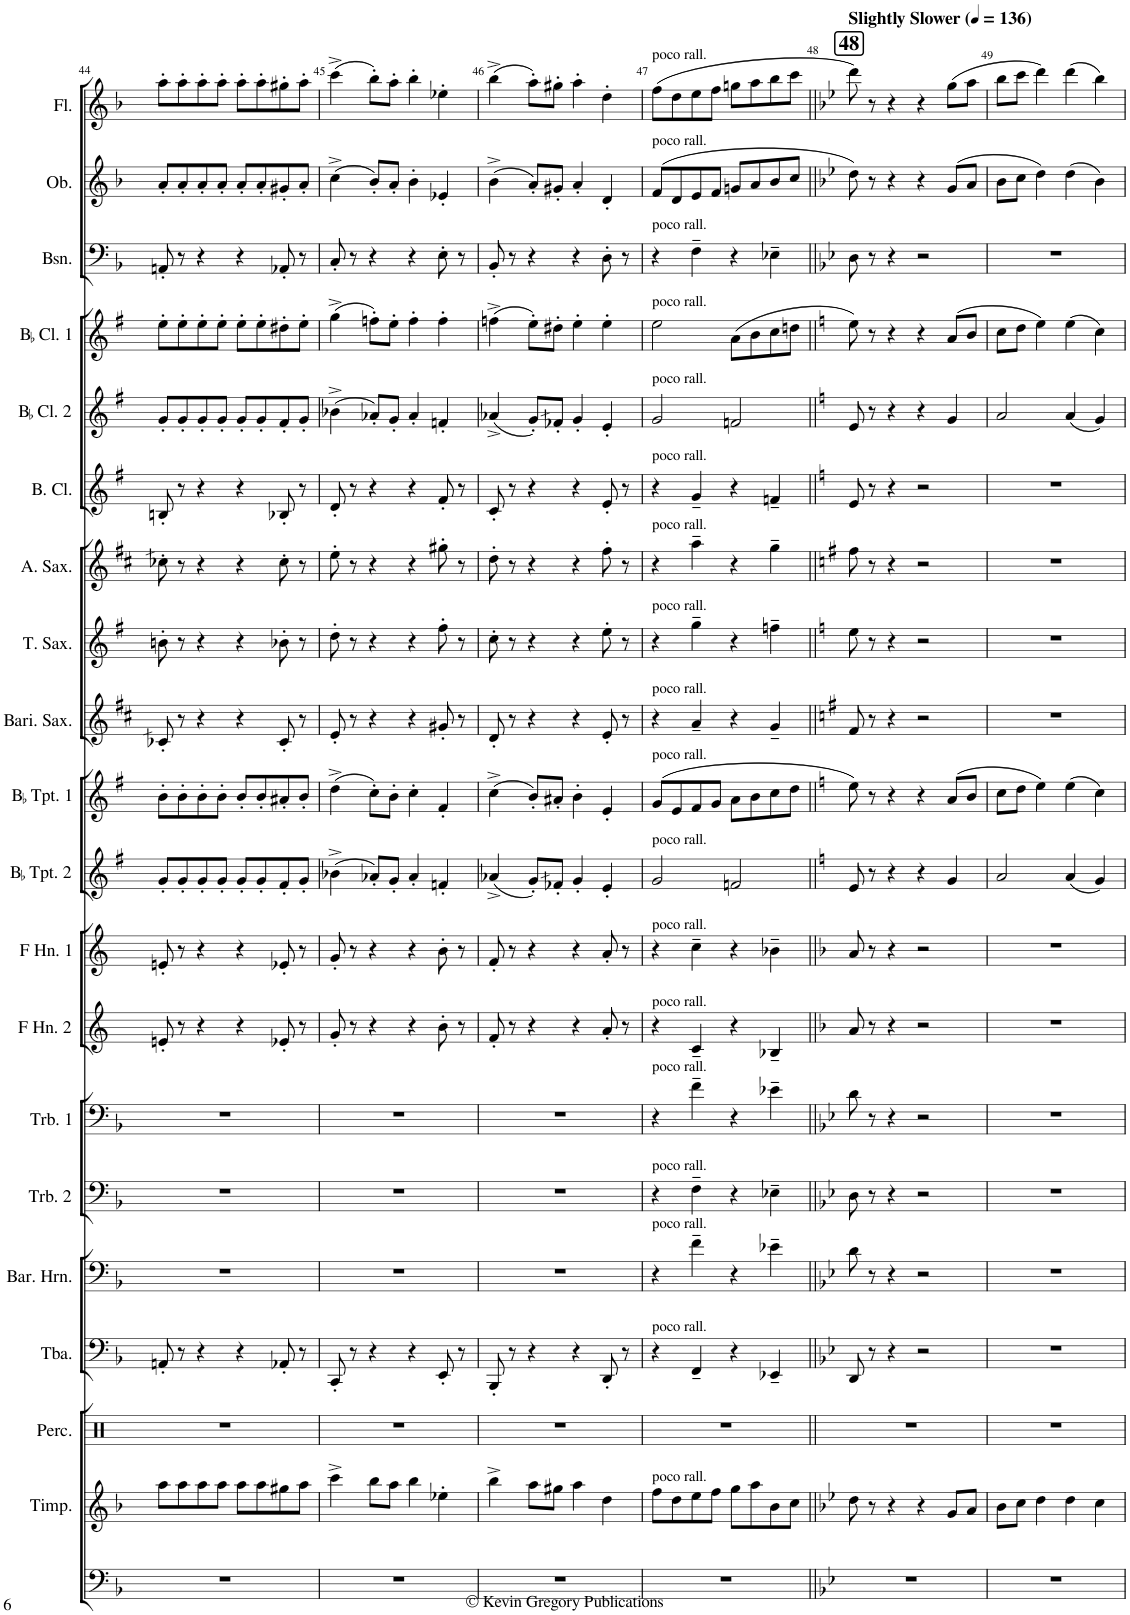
**kern	**kern	**kern	**kern	**kern	**kern	**kern	**kern	**kern	**kern	**kern	**kern	**kern	**kern	**kern	**kern	**kern	**kern	**kern	**kern
*part20	*part19	*part18	*part17	*part16	*part15	*part14	*part13	*part12	*part11	*part10	*part9	*part8	*part7	*part6	*part5	*part4	*part3	*part2	*part1
*staff20	*staff19	*staff18	*staff17	*staff16	*staff15	*staff14	*staff13	*staff12	*staff11	*staff10	*staff9	*staff8	*staff7	*staff6	*staff5	*staff4	*staff3	*staff2	*staff1
*I"Timpani	*I"Timpani	*I"Percussion	*I"Tuba	*I"Baritone	*I"Trombone 2	*I"Trombone 1	*I"F Horn 2	*I"F Horn 1	*I"BaccidentalFlat Trumpet 2	*I"BaccidentalFlat Trumpet 1	*I"Baritone Sax	*I"Tenor Sax	*I"Alto Sax	*I"Bass Clarinet	*I"BaccidentalFlat Clarinet 2	*I"BaccidentalFlat Clarinet 1	*I"Bassoon	*I"Oboe	*I"Flute
*I'Timp	*I'Timp.	*I'Perc.	*I'Tba.	*	*I'Trb. 2	*I'Trb. 1	*I'F Hn. 2	*I'F Hn. 1	*I'BaccidentalFlat Tpt. 2	*I'BaccidentalFlat Tpt. 1	*I'Bari. Sax.	*I'T. Sax.	*I'A. Sax.	*I'B. Cl.	*I'BaccidentalFlat Cl. 2	*I'BaccidentalFlat Cl. 1	*I'Bsn.	*I'Ob.	*I'Fl.
!!LO:PB:g=z
*clefF4	*clefG2	*clefX	*clefF4	*clefF4	*clefF4	*clefF4	*clefG2	*clefG2	*clefG2	*clefG2	*clefG2	*clefG2	*clefG2	*clefG2	*clefG2	*clefG2	*clefF4	*clefG2	*clefG2
*	*Trd-14c-24	*	*	*	*	*	*Trd4c7	*Trd4c7	*Trd1c2	*Trd1c2	*Trd12c21	*Trd8c14	*Trd5c9	*Trd8c14	*Trd1c2	*Trd1c2	*	*	*
*k[b-]	*k[b-]	*k[]	*k[b-]	*k[b-]	*k[b-]	*k[b-]	*k[]	*k[]	*k[f#]	*k[f#]	*k[f#c#]	*k[f#]	*k[f#c#]	*k[f#]	*k[f#]	*k[f#]	*k[b-]	*k[b-]	*k[b-]
*M4/4	*M4/4	*M4/4	*M4/4	*M4/4	*M4/4	*M4/4	*M4/4	*M4/4	*M4/4	*M4/4	*M4/4	*M4/4	*M4/4	*M4/4	*M4/4	*M4/4	*M4/4	*M4/4	*M4/4
=44	=44	=44	=44	=44	=44	=44	=44	=44	=44	=44	=44	=44	=44	=44	=44	=44	=44	=44	=44
1r	8aa\L	1r	8AAn'/	1r	1r	1r	8en'/	8en'/	8g'/L	8b'\L	8c#X'/	8bn'\	8cc#X'\	8Bn'/	8g'/L	8ee'\L	8AAn'/	8a'/L	8aa'\L
.	8aa\	.	8r	.	.	.	8r	8r	8g'/	8b'\	8r	8r	8r	8r	8g'/	8ee'\	8r	8a'/	8aa'\
.	8aa\	.	4r	.	.	.	4r	4r	8g'/	8b'\	4r	4r	4r	4r	8g'/	8ee'\	4r	8a'/	8aa'\
.	8aa\J	.	.	.	.	.	.	.	8g'/J	8b'\J	.	.	.	.	8g'/J	8ee'\J	.	8a'/J	8aa'\J
.	8aa\L	.	4r	.	.	.	4r	4r	8g'/L	8b'/L	4r	4r	4r	4r	8g'/L	8ee'\L	4r	8a'/L	8aa'\L
.	8aa\	.	.	.	.	.	.	.	8g'/	8b'/	.	.	.	.	8g'/	8ee'\	.	8a'/	8aa'\
.	8gg#X\	.	8AA-X'/	.	.	.	8e-X'/	8e-X'/	8f#'/	8a#X'/	8c'/	8b-X'\	8cc'\	8B-X'/	8f#'/	8dd#X'\	8AA-X'/	8g#X'/	8gg#X'\
.	8aa\J	.	8r	.	.	.	8r	8r	8g'/J	8b'/J	8r	8r	8r	8r	8g'/J	8ee'\J	8r	8a'/J	8aa'\J
=45	=45	=45	=45	=45	=45	=45	=45	=45	=45	=45	=45	=45	=45	=45	=45	=45	=45	=45	=45
1r	4ccc^\	1r	8CC'/	1r	1r	1r	8g'/	8g'/	(4b-X^\	(4dd^\	8e'/	8dd'\	8ee'\	8d'/	(4b-X^\	(4gg^\	8C'/	(4cc^\	(4ccc^\
.	.	.	8r	.	.	.	8r	8r	.	.	8r	8r	8r	8r	.	.	8r	.	.
.	8bb-\L	.	4r	.	.	.	4r	4r	8a-X'/L)	8cc'\L)	4r	4r	4r	4r	8a-X'/L)	8ffn'\L)	4r	8b-'/L)	8bb-'\L)
.	8aa\J	.	.	.	.	.	.	.	8g'/J	8b'\J	.	.	.	.	8g'/J	8ee'\J	.	8a'/J	8aa'\J
.	4bb-\	.	4r	.	.	.	4r	4r	4a-'/	4cc'\	4r	4r	4r	4r	4a-'/	4ff'\	4r	4b-'\	4bb-'\
.	4ee-X'\	.	8EE'/	.	.	.	8b'\	8b'\	4fn'/	4f#'/	8g#X'/	8ff#'\	8gg#X'\	8f#'/	4fn'/	4ff'\	8E'\	4e-X'/	4ee-X'\
.	.	.	8r	.	.	.	8r	8r	.	.	8r	8r	8r	8r	.	.	8r	.	.
=46	=46	=46	=46	=46	=46	=46	=46	=46	=46	=46	=46	=46	=46	=46	=46	=46	=46	=46	=46
1r	4bb-^\	1r	8BBB-'/	1r	1r	1r	8f'/	8f'/	(4a-X^/	(4cc^\	8d'/	8cc'\	8dd'\	8c'/	(4a-X^/	(4ffn^\	8BB-'/	(4b-^\	(4bb-^\
.	.	.	8r	.	.	.	8r	8r	.	.	8r	8r	8r	8r	.	.	8r	.	.
.	8aa\L	.	4r	.	.	.	4r	4r	8g'/L)	8b'/L)	4r	4r	4r	4r	8g'/L)	8ee'\L)	4r	8a'/L)	8aa'\L)
.	8gg#X\J	.	.	.	.	.	.	.	8f#X'/J	8a#X'/J	.	.	.	.	8f#X'/J	8dd#X'\J	.	8g#X'/J	8gg#X'\J
.	4aa\	.	4r	.	.	.	4r	4r	4g'/	4b'\	4r	4r	4r	4r	4g'/	4ee'\	4r	4a'/	4aa'\
.	4dd\	.	8DD'/	.	.	.	8a'/	8a'/	4e'/	4e'/	8e'/	8ee'\	8ff#'\	8e'/	4e'/	4ee'\	8D'\	4d'/	4dd'\
.	.	.	8r	.	.	.	8r	8r	.	.	8r	8r	8r	8r	.	.	8r	.	.
=47	=47	=47	=47	=47	=47	=47	=47	=47	=47	=47	=47	=47	=47	=47	=47	=47	=47	=47	=47
!	!	!	!	!	!	!	!	!	!	!	!	!	!	!	!	!	!	!	!LO:TX:a:t=poco rall.
!	!	!	!	!	!	!	!	!	!	!	!	!	!	!	!	!	!	!LO:TX:a:t=poco rall.	!
!	!	!	!	!	!	!	!	!	!	!	!	!	!	!	!	!	!LO:TX:a:t=poco rall.	!	!
!	!	!	!	!	!	!	!	!	!	!	!	!	!	!	!	!LO:TX:a:t=poco rall.	!	!	!
!	!	!	!	!	!	!	!	!	!	!	!	!	!	!	!LO:TX:a:t=poco rall.	!	!	!	!
!	!	!	!	!	!	!	!	!	!	!	!	!	!	!LO:TX:a:t=poco rall.	!	!	!	!	!
!	!	!	!	!	!	!	!	!	!	!	!	!	!LO:TX:a:t=poco rall.	!	!	!	!	!	!
!	!	!	!	!	!	!	!	!	!	!	!	!LO:TX:a:t=poco rall.	!	!	!	!	!	!	!
!	!	!	!	!	!	!	!	!	!	!	!LO:TX:a:t=poco rall.	!	!	!	!	!	!	!	!
!	!	!	!	!	!	!	!	!	!	!LO:TX:a:t=poco rall.	!	!	!	!	!	!	!	!	!
!	!	!	!	!	!	!	!	!	!LO:TX:a:t=poco rall.	!	!	!	!	!	!	!	!	!	!
!	!	!	!	!	!	!	!	!LO:TX:a:t=poco rall.	!	!	!	!	!	!	!	!	!	!	!
!	!	!	!	!	!	!	!LO:TX:a:t=poco rall.	!	!	!	!	!	!	!	!	!	!	!	!
!	!	!	!	!	!	!LO:TX:a:t=poco rall.	!	!	!	!	!	!	!	!	!	!	!	!	!
!	!	!	!	!	!LO:TX:a:t=poco rall.	!	!	!	!	!	!	!	!	!	!	!	!	!	!
!	!	!	!	!LO:TX:a:t=poco rall.	!	!	!	!	!	!	!	!	!	!	!	!	!	!	!
!	!	!	!LO:TX:a:t=poco rall.	!	!	!	!	!	!	!	!	!	!	!	!	!	!	!	!
!	!LO:TX:a:t=poco rall.	!	!	!	!	!	!	!	!	!	!	!	!	!	!	!	!	!	!
1r	8ff\L	1r	4r	4r	4r	4r	4r	4r	2g/	(8g/L	4r	4r	4r	4r	2g/	2ee\	4r	(8f/L	(8ff\L
.	8dd\	.	.	.	.	.	.	.	.	8e/	.	.	.	.	.	.	.	8d/	8dd\
.	8ee\	.	4FF~/	4f~\	4F~\	4f~\	4c~/	4cc~\	.	8f#/	4a~/	4gg~\	4aa~\	4g~/	.	.	4F~\	8e/	8ee\
.	8ff\J	.	.	.	.	.	.	.	.	8g/J	.	.	.	.	.	.	.	8f/J	8ff\J
.	8gg\L	.	4r	4r	4r	4r	4r	4r	2fn/	8a\L	4r	4r	4r	4r	2fn/	(8a\L	4r	8gn/L	8ggn\L
.	8aa\	.	.	.	.	.	.	.	.	8b\	.	.	.	.	.	8b\	.	8a/	8aa\
.	8b-\	.	4EE-X~/	4e-X~\	4E-X~\	4e-X~\	4B-X~/	4b-X~\	.	8cc\	4g~/	4ffn~\	4gg~\	4fn~/	.	8cc\	4E-X~\	8b-/	8bb-\
.	8cc\J	.	.	.	.	.	.	.	.	8dd\J	.	.	.	.	.	8ddn\J	.	8cc/J	8ccc\J
=48||	=48||	=48||	=48||	=48||	=48||	=48||	=48||	=48||	=48||	=48||	=48||	=48||	=48||	=48||	=48||	=48||	=48||	=48||	=48||
*k[b-e-]	*k[b-e-]	*	*k[b-e-]	*k[b-e-]	*k[b-e-]	*k[b-e-]	*k[b-]	*k[b-]	*k[]	*k[]	*k[f#]	*k[]	*k[f#]	*k[]	*k[]	*k[]	*k[b-e-]	*k[b-e-]	*k[b-e-]
*	*	*	*	*	*	*	*	*	*	*	*	*	*	*	*	*	*	*	*MM136
!	!	!	!	!	!	!	!	!	!	!	!	!	!	!	!	!	!	!	!LO:TX:a:B:t=Slightly Slower
!	!	!	!	!	!	!	!	!	!	!	!	!	!	!	!	!	!	!	!LO:TX:a:B:t=48
1r	8dd\	1r	8DD/	8d\	8D\	8d\	8a/	8a/	8e/	8ee\)	8f#/	8ee\	8ff#\	8e/	8e/	8ee\)	8D\	8dd\)	8ddd\)
.	8r	.	8r	8r	8r	8r	8r	8r	8r	8r	8r	8r	8r	8r	8r	8r	8r	8r	8r
.	4r	.	4r	4r	4r	4r	4r	4r	4r	4r	4r	4r	4r	4r	4r	4r	4r	4r	4r
.	4r	.	2r	2r	2r	2r	2r	2r	4r	4r	2r	2r	2r	2r	4r	4r	2r	4r	4r
.	8g/L	.	.	.	.	.	.	.	4g/	(8a/L	.	.	.	.	4g/	(8a/L	.	(8g/L	(8gg\L
.	8a/J	.	.	.	.	.	.	.	.	8b/J	.	.	.	.	.	8b/J	.	8a/J	8aa\J
=49	=49	=49	=49	=49	=49	=49	=49	=49	=49	=49	=49	=49	=49	=49	=49	=49	=49	=49	=49
1r	8b-\L	1r	1r	1r	1r	1r	1r	1r	2a/	8cc\L	1r	1r	1r	1r	2a/	8cc\L	1r	8b-\L	8bb-\L
.	8cc\J	.	.	.	.	.	.	.	.	8dd\J	.	.	.	.	.	8dd\J	.	8cc\J	8ccc\J
.	4dd\	.	.	.	.	.	.	.	.	4ee\)	.	.	.	.	.	4ee\)	.	4dd\)	4ddd\)
.	4dd\	.	.	.	.	.	.	.	(4a/	(4ee\	.	.	.	.	(4a/	(4ee\	.	(4dd\	(4ddd\
.	4cc\	.	.	.	.	.	.	.	4g/)	4cc\)	.	.	.	.	4g/)	4cc\)	.	4b-\)	4bb-\)
=	=	=	=	=	=	=	=	=	=	=	=	=	=	=	=	=	=	=	=
*-	*-	*-	*-	*-	*-	*-	*-	*-	*-	*-	*-	*-	*-	*-	*-	*-	*-	*-	*-
